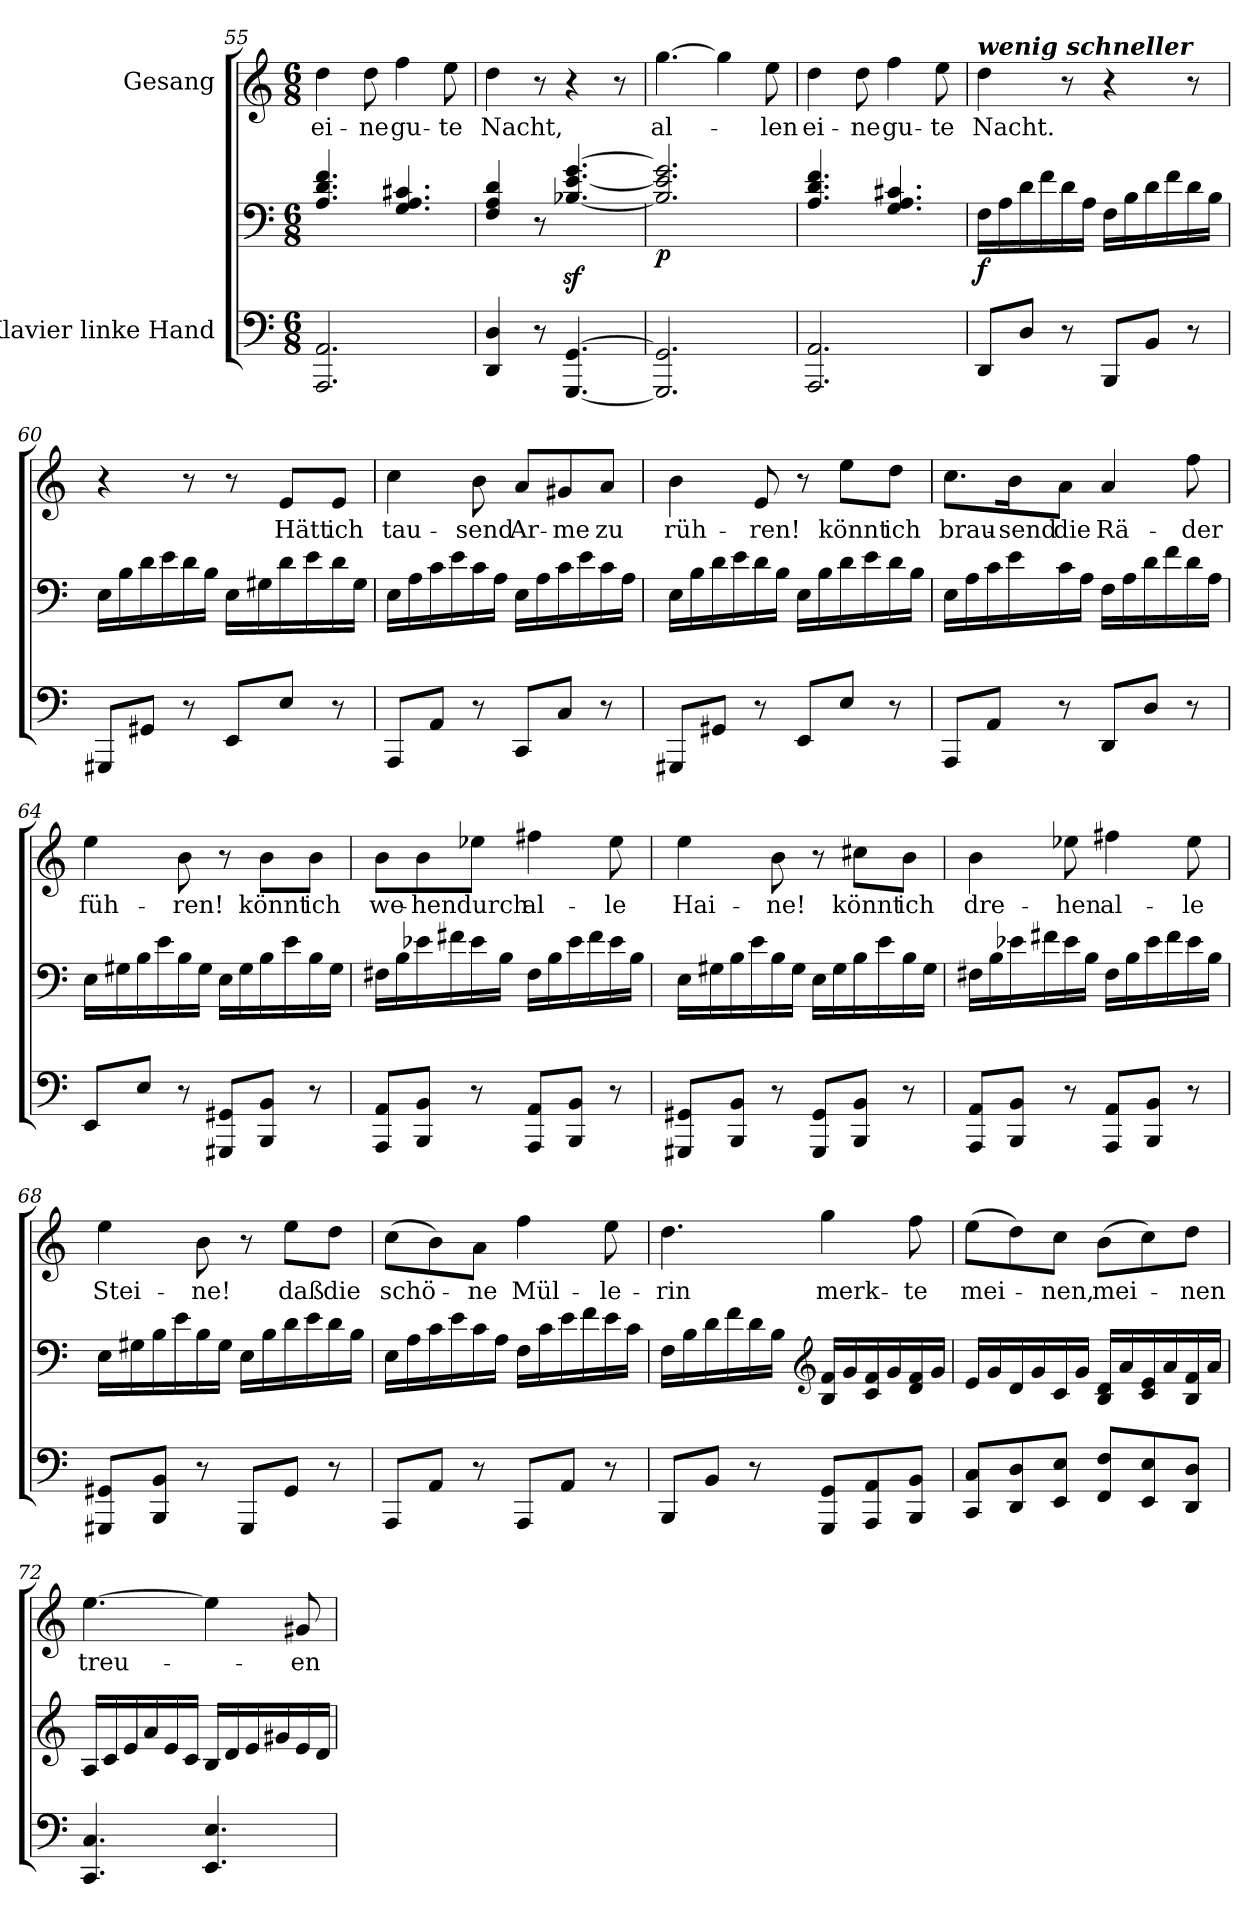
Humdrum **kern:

**kern	**kern	**dynam	**kern	**text
*part2	*part2	*part2	*part1	*part1
*staff3	*staff2	*staff2/3	*staff1	*staff1
*I"Klavier linke Hand	*	*	*I"Gesang	*
*clefF4	*clefF4	*	*clefG2	*
*k[]	*k[]	*	*k[]	*
*M6/8	*M6/8	*	*M6/8	*
=55	=55	=55	=55	=55
!	!	!	!	!LO:LY:b
2.AAA/ 2.AA/	4.A/ 4.d/ 4.f/	.	4dd\	ei-
!	!	!	!	!LO:LY:b
.	.	.	8dd\	ne
!	!	!	!	!LO:LY:b
.	4.G/ 4.A/ 4.c#X/	.	4ff\	gu-
!	!	!	!	!LO:LY:b
.	.	.	8ee\	te
=56	=56	=56	=56	=56
!	!	!	!	!LO:LY:b
4DD/ 4D/	4F/ 4A/ 4d/	.	4dd\	Nacht,
8r	8r	.	8r	.
[4.GGG/ [4.GG/	[4.B-X/z< [4.e/z< [4.g/z<	.	4r	.
.	.	.	8r	.
=57	=57	=57	=57	=57
!	!	!LO:DY:b	!	!LO:LY:b
2.GGG/] 2.GG/]	2.B-/] 2.e/] 2.g/]	p	[4.gg\	al-
.	.	.	4gg\]	.
!	!	!	!	!LO:LY:b
.	.	.	8ee\	len
=58	=58	=58	=58	=58
!	!	!	!	!LO:LY:b
2.AAA/ 2.AA/	4.A/ 4.d/ 4.f/	.	4dd\	ei-
!	!	!	!	!LO:LY:b
.	.	.	8dd\	ne
!	!	!	!	!LO:LY:b
.	4.G/ 4.A/ 4.c#X/	.	4ff\	gu-
!	!	!	!	!LO:LY:b
.	.	.	8ee\	te
!!LO:LB:g=z
=59	=59	=59	=59	=59
!	!	!	!LO:TX:a:Bi:t=wenig schneller	!
!	!	!LO:DY:b	!	!LO:LY:b
8DD/L	16F\LL	f	4dd\	Nacht.
.	16A\	.	.	.
8D/J	16d\	.	.	.
.	16f\	.	.	.
8r	16d\	.	8r	.
.	16A\JJ	.	.	.
8BBB/L	16F\LL	.	4r	.
.	16B\	.	.	.
8BB/J	16d\	.	.	.
.	16f\	.	.	.
8r	16d\	.	8r	.
.	16B\JJ	.	.	.
=60	=60	=60	=60	=60
8GGG#X/L	16E\LL	.	4r	.
.	16B\	.	.	.
8GG#X/J	16d\	.	.	.
.	16e\	.	.	.
8r	16d\	.	8r	.
.	16B\JJ	.	.	.
8EE/L	16E\LL	.	8r	.
.	16G#X\	.	.	.
!	!	!	!	!LO:LY:b
8E/J	16d\	.	8e/L	Hätt
.	16e\	.	.	.
!	!	!	!	!LO:LY:b
8r	16d\	.	8e/J	ich
.	16G#\JJ	.	.	.
!!LO:PB:g=z
=61	=61	=61	=61	=61
!	!	!	!	!LO:LY:b
8AAA/L	16E\LL	.	4cc\	tau-
.	16A\	.	.	.
8AA/J	16c\	.	.	.
.	16e\	.	.	.
!	!	!	!	!LO:LY:b
8r	16c\	.	8b\	send
.	16A\JJ	.	.	.
!	!	!	!	!LO:LY:b
8CC/L	16E\LL	.	8a/L	Ar-
.	16A\	.	.	.
!	!	!	!	!LO:LY:b
8C/J	16c\	.	8g#X/	me
.	16e\	.	.	.
!	!	!	!	!LO:LY:b
8r	16c\	.	8a/J	zu
.	16A\JJ	.	.	.
!!LO:PB:g=z
=62	=62	=62	=62	=62
!	!	!	!	!LO:LY:b
8GGG#X/L	16E\LL	.	4b\	rüh-
.	16B\	.	.	.
8GG#X/J	16d\	.	.	.
.	16e\	.	.	.
!	!	!	!	!LO:LY:b
8r	16d\	.	8e/	ren!
.	16B\JJ	.	.	.
8EE/L	16E\LL	.	8r	.
.	16B\	.	.	.
!	!	!	!	!LO:LY:b
8E/J	16d\	.	8ee\L	könnt
.	16e\	.	.	.
!	!	!	!	!LO:LY:b
8r	16d\	.	8dd\J	ich
.	16B\JJ	.	.	.
=63	=63	=63	=63	=63
!	!	!	!	!LO:LY:b
8AAA/L	16E\LL	.	8.cc\L	brau-
.	16A\	.	.	.
8AA/J	16c\	.	.	.
!	!	!	!	!LO:LY:b
.	16e\	.	16b\K	send
!	!	!	!	!LO:LY:b
8r	16c\	.	8a\J	die
.	16A\JJ	.	.	.
!	!	!	!	!LO:LY:b
8DD/L	16F\LL	.	4a/	Rä-
.	16A\	.	.	.
8D/J	16d\	.	.	.
.	16f\	.	.	.
!	!	!	!	!LO:LY:b
8r	16d\	.	8ff\	der
.	16A\JJ	.	.	.
!!LO:LB:g=z
=64	=64	=64	=64	=64
!	!	!	!	!LO:LY:b
8EE/L	16E\LL	.	4ee\	füh-
.	16G#X\	.	.	.
8E/J	16B\	.	.	.
.	16e\	.	.	.
!	!	!	!	!LO:LY:b
8r	16B\	.	8b\	ren!
.	16G#\JJ	.	.	.
8GGG#X/ 8GG#X/L	16E\LL	.	8r	.
.	16G#\	.	.	.
!	!	!	!	!LO:LY:b
8BBB/ 8BB/J	16B\	.	8b\L	könnt
.	16e\	.	.	.
!	!	!	!	!LO:LY:b
8r	16B\	.	8b\J	ich
.	16G#\JJ	.	.	.
!!LO:LB:g=z
=65	=65	=65	=65	=65
!	!	!	!	!LO:LY:b
8AAA/ 8AA/L	16F#X\LL	.	8b\L	we-
.	16B\	.	.	.
!	!	!	!	!LO:LY:b
8BBB/ 8BB/J	16e-X\	.	8b\	hen
.	16f#X\	.	.	.
!	!	!	!	!LO:LY:b
8r	16e-\	.	8ee-X\J	durch
.	16B\JJ	.	.	.
!	!	!	!	!LO:LY:b
8AAA/ 8AA/L	16F#\LL	.	4ff#X\	al-
.	16B\	.	.	.
8BBB/ 8BB/J	16e-\	.	.	.
.	16f#\	.	.	.
!	!	!	!	!LO:LY:b
8r	16e-\	.	8ee-\	le
.	16B\JJ	.	.	.
=66	=66	=66	=66	=66
!	!	!	!	!LO:LY:b
8GGG#X/ 8GG#X/L	16E\LL	.	4ee\	Hai-
.	16G#X\	.	.	.
8BBB/ 8BB/J	16B\	.	.	.
.	16e\	.	.	.
!	!	!	!	!LO:LY:b
8r	16B\	.	8b\	ne!
.	16G#\JJ	.	.	.
8GGG#/ 8GG#/L	16E\LL	.	8r	.
.	16G#\	.	.	.
!	!	!	!	!LO:LY:b
8BBB/ 8BB/J	16B\	.	8cc#X\L	könnt
.	16e\	.	.	.
!	!	!	!	!LO:LY:b
8r	16B\	.	8b\J	ich
.	16G#\JJ	.	.	.
!!LO:LB:g=z
=67	=67	=67	=67	=67
!	!	!	!	!LO:LY:b
8AAA/ 8AA/L	16F#X\LL	.	4b\	dre-
.	16B\	.	.	.
8BBB/ 8BB/J	16e-X\	.	.	.
.	16f#X\	.	.	.
!	!	!	!	!LO:LY:b
8r	16e-\	.	8ee-X\	hen
.	16B\JJ	.	.	.
!	!	!	!	!LO:LY:b
8AAA/ 8AA/L	16F#\LL	.	4ff#X\	al-
.	16B\	.	.	.
8BBB/ 8BB/J	16e-\	.	.	.
.	16f#\	.	.	.
!	!	!	!	!LO:LY:b
8r	16e-\	.	8ee-\	le
.	16B\JJ	.	.	.
!!LO:LB:g=z
=68	=68	=68	=68	=68
!	!	!	!	!LO:LY:b
8GGG#X/ 8GG#X/L	16E\LL	.	4ee\	Stei-
.	16G#X\	.	.	.
8BBB/ 8BB/J	16B\	.	.	.
.	16e\	.	.	.
!	!	!	!	!LO:LY:b
8r	16B\	.	8b\	ne!
.	16G#\JJ	.	.	.
8GGG#/L	16E\LL	.	8r	.
.	16B\	.	.	.
!	!	!	!	!LO:LY:b
8GG#/J	16d\	.	8ee\L	daß
.	16e\	.	.	.
!	!	!	!	!LO:LY:b
8r	16d\	.	8dd\J	die
.	16B\JJ	.	.	.
=69	=69	=69	=69	=69
!	!	!	!	!LO:LY:b
8AAA/L	16E\LL	.	(8cc\L	schö-
.	16A\	.	.	.
8AA/J	16c\	.	8b\)	.
.	16e\	.	.	.
!	!	!	!	!LO:LY:b
8r	16c\	.	8a\J	ne
.	16A\JJ	.	.	.
!	!	!	!	!LO:LY:b
8AAA/L	16F\LL	.	4ff\	Mül-
.	16c\	.	.	.
8AA/J	16e\	.	.	.
.	16f\	.	.	.
!	!	!	!	!LO:LY:b
8r	16e\	.	8ee\	le-
.	16c\JJ	.	.	.
!!LO:PB:g=z
=70	=70	=70	=70	=70
!	!	!	!	!LO:LY:b
8BBB/L	16F\LL	.	4.dd\	rin
.	16B\	.	.	.
8BB/J	16d\	.	.	.
.	16f\	.	.	.
8r	16d\	.	.	.
.	16B\JJ	.	.	.
*	*clefG2	*	*	*
!	!	!	!	!LO:LY:b
8GGG/ 8GG/L	16B/ 16f/LL	.	4gg\	merk-
.	16g/	.	.	.
8AAA/ 8AA/	16c/ 16f/	.	.	.
.	16g/	.	.	.
!	!	!	!	!LO:LY:b
8BBB/ 8BB/J	16d/ 16f/	.	8ff\	te
.	16g/JJ	.	.	.
!!LO:LB:g=z
=71	=71	=71	=71	=71
!	!	!	!	!LO:LY:b
8CC/ 8C/L	16e/LL	.	(8ee\L	mei-
.	16g/	.	.	.
8DD/ 8D/	16d/	.	8dd\)	.
.	16g/	.	.	.
!	!	!	!	!LO:LY:b
8EE/ 8E/J	16c/	.	8cc\J	nen,
.	16g/JJ	.	.	.
!	!	!	!	!LO:LY:b
8FF/ 8F/L	16B/ 16d/LL	.	(8b\L	mei-
.	16a/	.	.	.
8EE/ 8E/	16c/ 16e/	.	8cc\)	.
.	16a/	.	.	.
!	!	!	!	!LO:LY:b
8DD/ 8D/J	16B/ 16f/	.	8dd\J	nen
.	16a/JJ	.	.	.
=72	=72	=72	=72	=72
!	!	!	!	!LO:LY:b
4.CC/ 4.C/	16A/LL	.	[4.ee\	treu-
.	16c/	.	.	.
.	16e/	.	.	.
.	16a/	.	.	.
.	16e/	.	.	.
.	16c/JJ	.	.	.
4.EE/ 4.E/	16B/LL	.	4ee\]	.
.	16d/	.	.	.
.	16e/	.	.	.
.	16g#X/	.	.	.
!	!	!	!	!LO:LY:b
.	16e/	.	8g#X/	en
.	16d/JJ	.	.	.
=	=	=	=	=
*-	*-	*-	*-	*-
